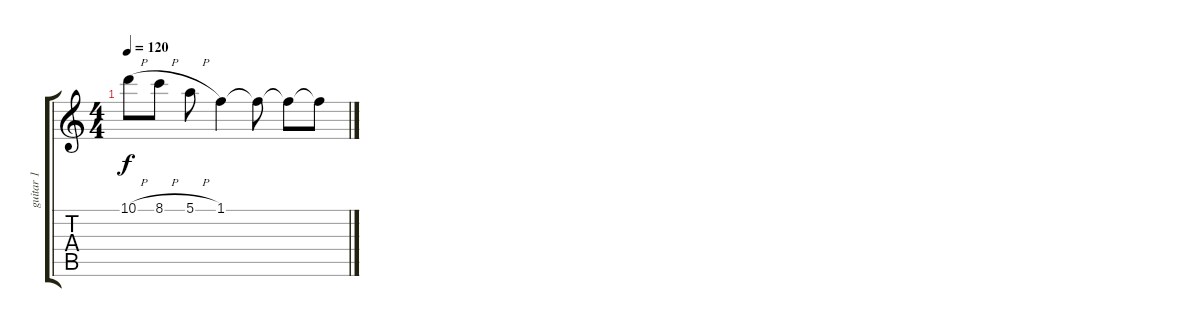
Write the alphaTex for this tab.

\track ("guitar 1" "guitar 1") {instrument distortionguitar}
\staff {score tabs}
\tuning (E4 B3 G3 D3 A2 E2) {hide}
\ts (4 4)
\tempo 120
\clef g2
\ks c
10.1{h}.8{dy f} 8.1{h}.8 5.1{h}.8 1.1.4 1.1{t}.8 1.1{t}.8 1.1{t}.8
